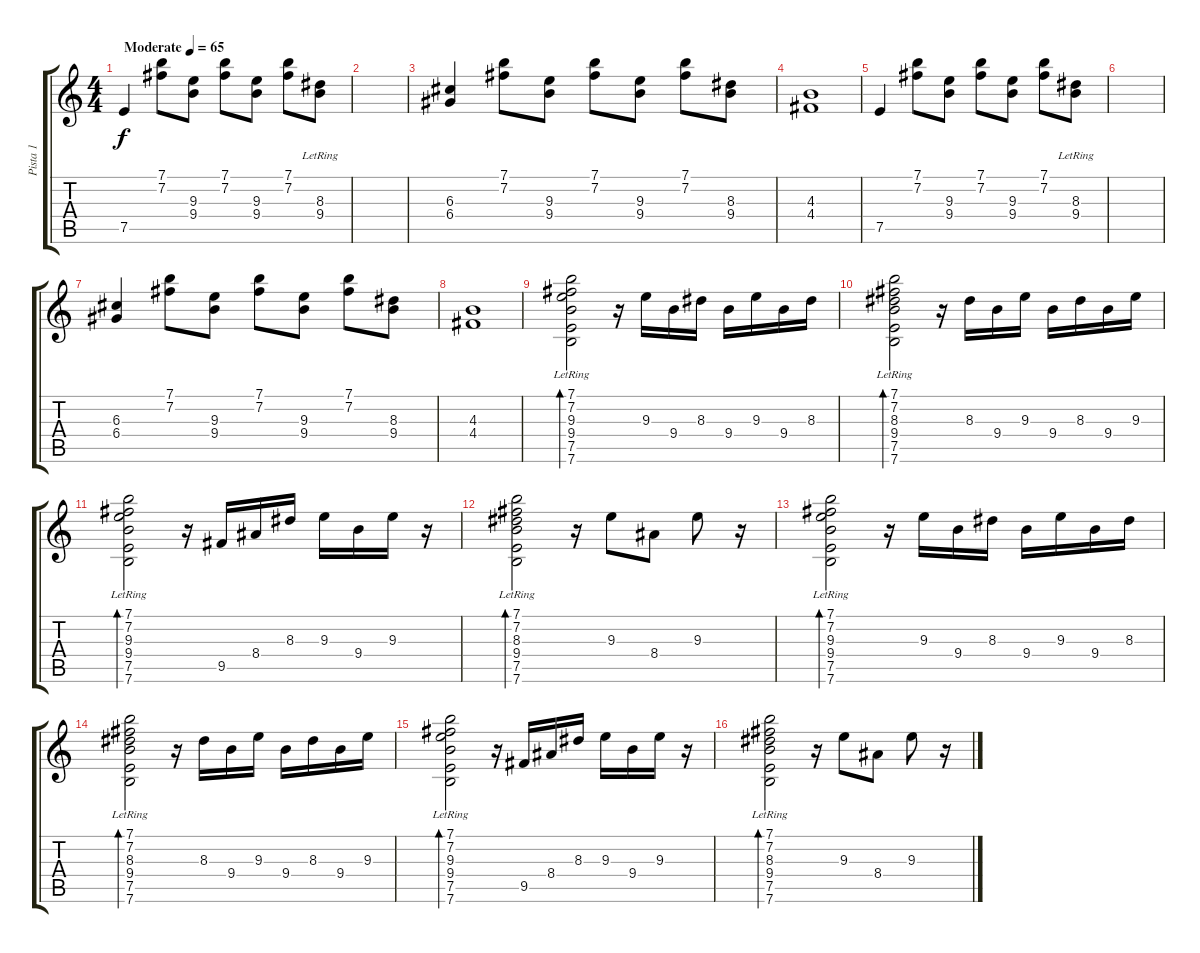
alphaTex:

\track ("Pista 1" "Pista 1") {instrument electricguitarclean}
\staff {score tabs}
\tuning (E4 B3 G3 D3 A2 E2) {hide}
\ts (4 4)
\tempo (65 "Moderate")
\clef g2
\ks c
7.5.4{dy f instrument electricguitarclean} (7.1 7.2).8 (9.3 9.4).8 (7.1 7.2).8 (9.3 9.4).8 (7.1 7.2).8 (8.3{lr} 9.4).8 |
|
(6.3 6.4).4 (7.1 7.2).8 (9.3 9.4).8 (7.1 7.2).8 (9.3 9.4).8 (7.1 7.2).8 (8.3 9.4).8 |
(4.3 4.4).1 |
7.5.4 (7.1 7.2).8 (9.3 9.4).8 (7.1 7.2).8 (9.3 9.4).8 (7.1 7.2).8 (8.3{lr} 9.4).8 |
|
(6.3 6.4).4 (7.1 7.2).8 (9.3 9.4).8 (7.1 7.2).8 (9.3 9.4).8 (7.1 7.2).8 (8.3 9.4).8 |
(4.3 4.4).1 |
(7.1{lr} 7.2{lr} 9.3{lr} 9.4{lr} 7.5{lr} 7.6{lr}).2{bd 120} r.16 9.3.16 9.4.16 8.3.16 9.4.16 9.3.16 9.4.16 8.3.16 |
(7.1{lr} 7.2{lr} 8.3{lr} 9.4{lr} 7.5{lr} 7.6{lr}).2{bd 120} r.16 8.3.16 9.4.16 9.3.16 9.4.16 8.3.16 9.4.16 9.3.16 |
(7.1{lr} 7.2{lr} 9.3{lr} 9.4{lr} 7.5{lr} 7.6{lr}).2{bd 120} r.16 9.5.16 8.4.16 8.3.16 9.3.16 9.4.16 9.3.16 r.16 |
(7.1{lr} 7.2{lr} 8.3{lr} 9.4{lr} 7.5{lr} 7.6{lr}).2{bd 120} r.16 9.3.8 8.4.8 9.3.8 r.16 |
(7.1{lr} 7.2{lr} 9.3{lr} 9.4{lr} 7.5{lr} 7.6{lr}).2{bd 120} r.16 9.3.16 9.4.16 8.3.16 9.4.16 9.3.16 9.4.16 8.3.16 |
(7.1{lr} 7.2{lr} 8.3{lr} 9.4{lr} 7.5{lr} 7.6{lr}).2{bd 120} r.16 8.3.16 9.4.16 9.3.16 9.4.16 8.3.16 9.4.16 9.3.16 |
(7.1{lr} 7.2{lr} 9.3{lr} 9.4{lr} 7.5{lr} 7.6{lr}).2{bd 120} r.16 9.5.16 8.4.16 8.3.16 9.3.16 9.4.16 9.3.16 r.16 |
(7.1{lr} 7.2{lr} 8.3{lr} 9.4{lr} 7.5{lr} 7.6{lr}).2{bd 120} r.16 9.3.8 8.4.8 9.3.8 r.16
